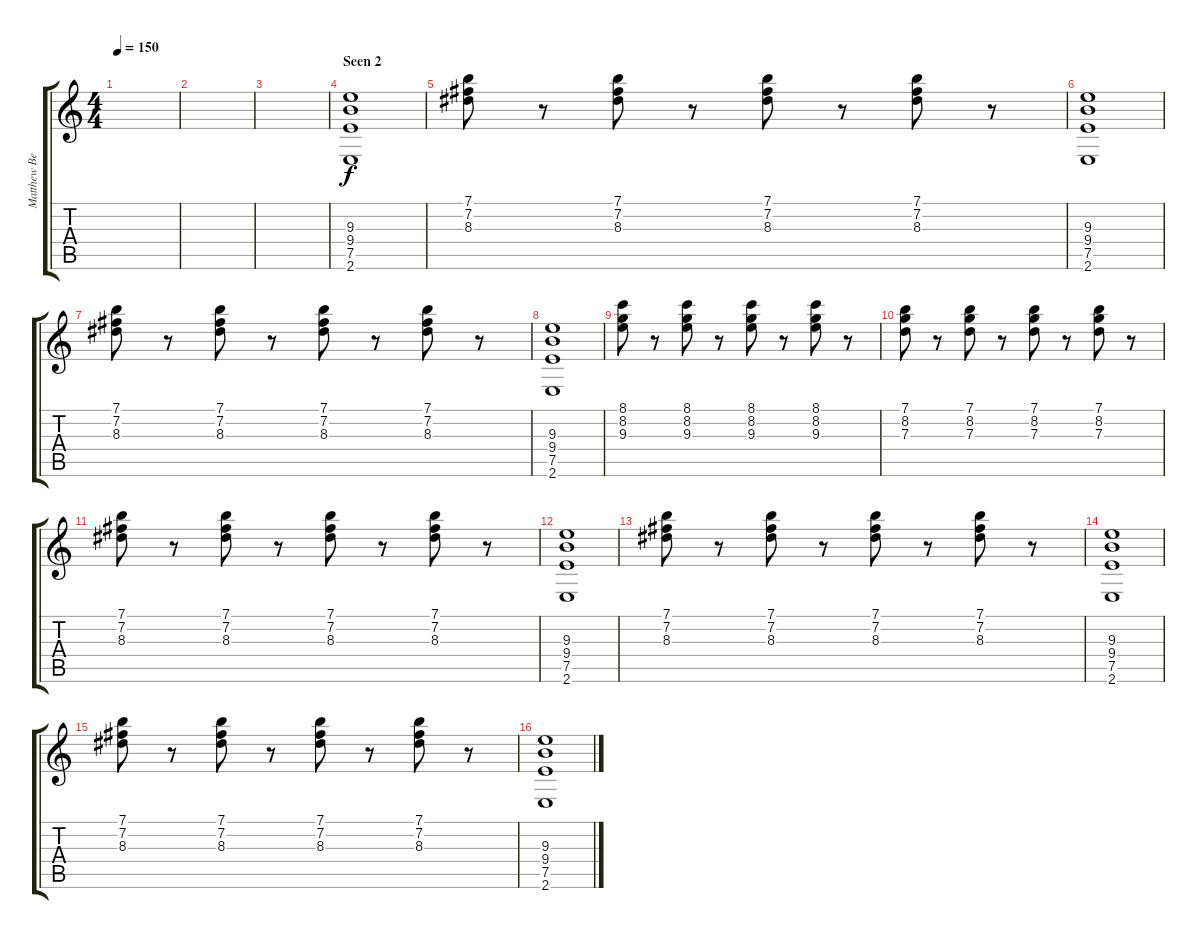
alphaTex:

\track ("Matthew Bellamy" "Matthew Be") {instrument distortionguitar}
\staff {score tabs}
\tuning (E4 B3 G3 D3 A2 D2) {hide}
\ts (4 4)
\tempo 150
\clef g2
\ks c
|
|
|
\section ("" "Seen 2")
(9.3 9.4 7.5 2.6).1 |
(7.1 7.2 8.3).8 r.8 (7.1 7.2 8.3).8 r.8 (7.1 7.2 8.3).8 r.8 (7.1 7.2 8.3).8 r.8 |
(9.3 9.4 7.5 2.6).1 |
(7.1 7.2 8.3).8 r.8 (7.1 7.2 8.3).8 r.8 (7.1 7.2 8.3).8 r.8 (7.1 7.2 8.3).8 r.8 |
(9.3 9.4 7.5 2.6).1 |
(8.1 8.2 9.3).8 r.8 (8.1 8.2 9.3).8 r.8 (8.1 8.2 9.3).8 r.8 (8.1 8.2 9.3).8 r.8 |
(7.1 8.2 7.3).8 r.8 (7.1 8.2 7.3).8 r.8 (7.1 8.2 7.3).8 r.8 (7.1 8.2 7.3).8 r.8 |
(7.1 7.2 8.3).8 r.8 (7.1 7.2 8.3).8 r.8 (7.1 7.2 8.3).8 r.8 (7.1 7.2 8.3).8 r.8 |
(9.3 9.4 7.5 2.6).1 |
(7.1 7.2 8.3).8 r.8 (7.1 7.2 8.3).8 r.8 (7.1 7.2 8.3).8 r.8 (7.1 7.2 8.3).8 r.8 |
(9.3 9.4 7.5 2.6).1 |
(7.1 7.2 8.3).8 r.8 (7.1 7.2 8.3).8 r.8 (7.1 7.2 8.3).8 r.8 (7.1 7.2 8.3).8 r.8 |
(9.3 9.4 7.5 2.6).1
